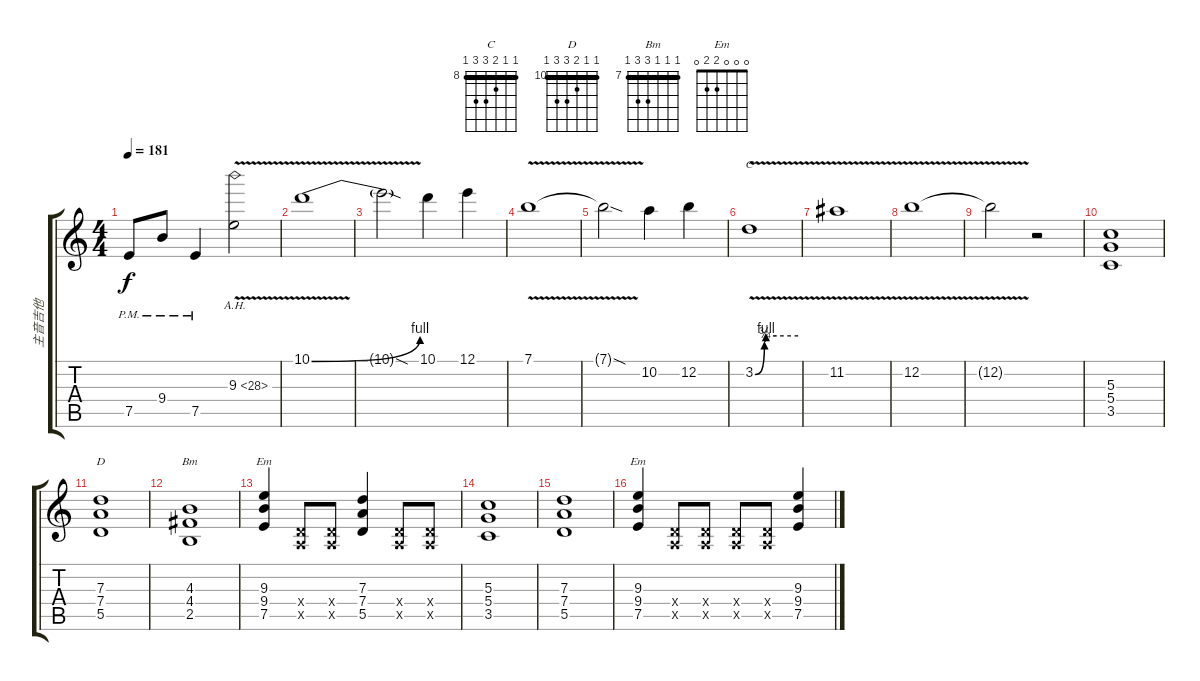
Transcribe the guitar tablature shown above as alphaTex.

\track ("主音吉他" "主音吉他") {instrument overdrivenguitar}
\staff {score tabs}
\tuning (E4 B3 G3 D3 A2 E2) {hide}
\chord ("C" 8 8 9 10 10 8) {firstfret 8 barre 8}
\chord ("D" 10 10 11 12 12 10) {firstfret 10 barre 10}
\chord ("Bm" 7 7 7 9 9 7) {firstfret 7 barre 7}
\chord ("Em" 12 12 12 14 14 0) {firstfret 12 barre 12}
\chord ("Em" 0 0 0 2 2 0)
\ts (4 4)
\tempo 181
\clef g2
\ks c
7.5{pm}.8{dy f} 9.4{pm}.8 7.5{pm}.4 9.3{ah 19 v}.2 |
10.1{be (bend 0 0 60 4) v}.1 |
10.1{sod t}.2 10.1.4 12.1.4 |
7.1{v}.1 |
7.1{sod t}.2 10.2.4 12.2.4 |
3.2{be (custom 0 0 13 3 15 4 30 4 60 4) v}.1{ch "C"} |
11.2{v}.1 |
12.2{v}.1 |
12.2{t}.2 r.2 |
(5.3 5.4 3.5).1{balance 3} |
(7.3 7.4 5.5).1{ch "D"} |
(4.3 4.4 2.5).1{ch "Bm"} |
(9.3 9.4 7.5).4{ch "Em"} (0.4{x} 0.5{x}).8 (0.4{x} 0.5{x}).8 (7.3 7.4 5.5).4 (0.4{x} 0.5{x}).8 (0.4{x} 0.5{x}).8 |
(5.3 5.4 3.5).1 |
(7.3 7.4 5.5).1 |
(9.3 9.4 7.5).4{ch "Em"} (0.4{x} 0.5{x}).8 (0.4{x} 0.5{x}).8 (0.4{x} 0.5{x}).8 (0.4{x} 0.5{x}).8 (9.3 9.4 7.5).4
